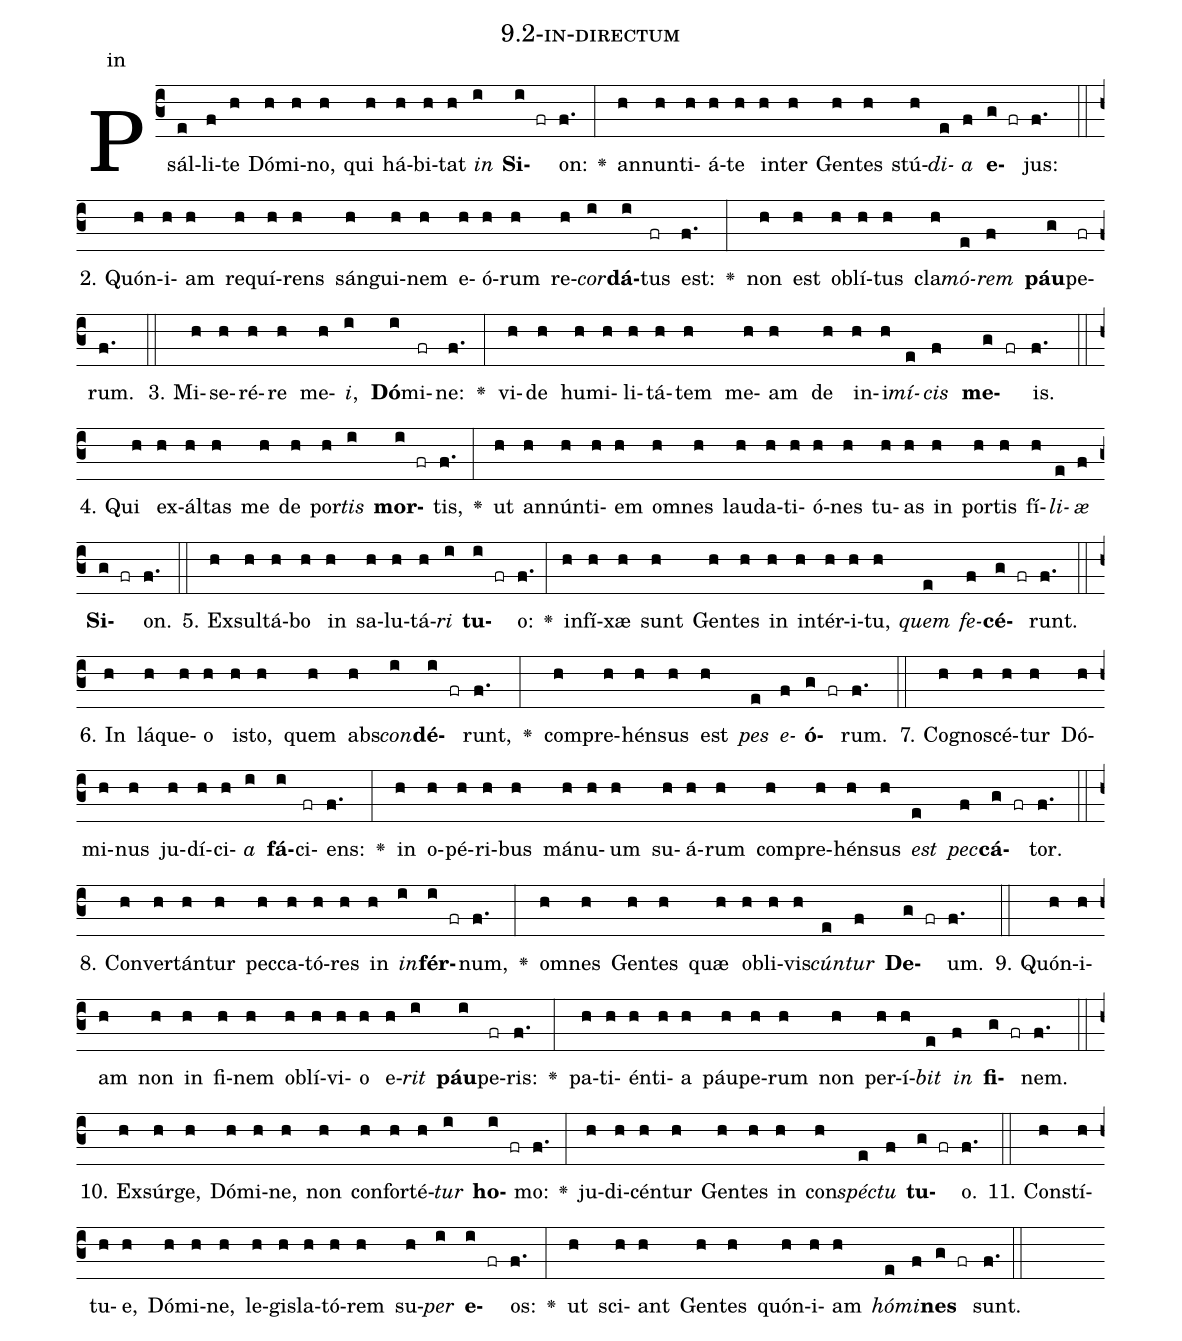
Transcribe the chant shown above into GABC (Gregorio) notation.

name: 9.2-in-directum;
annotation: in;
%%
(c3)Psál(e)li(f)te(h) Dó(h)mi(h)no,(h) qui(h) há(h)bi(h)tat(h) <i>in</i>(i) <b>Si</b>(i fr)on:(f.) <v>\greheightstar</v>(:) an(h)nun(h)ti(h)á(h)te(h) in(h)ter(h) Gen(h)tes(h) stú(h)<i>di</i>(e)<i>a</i>(f) <b>e</b>(g fr)jus:(f.) (::)
2. Quón(h)i(h)am(h) re(h)quí(h)rens(h) sán(h)gui(h)nem(h) e(h)ó(h)rum(h) re(h)<i>cor</i>(i)<b>dá</b>(i)tus(fr) est:(f.) <v>\greheightstar</v>(:) non(h) est(h) ob(h)lí(h)tus(h) cla(h)<i>mó</i>(e)<i>rem</i>(f) <b>páu</b>(g)pe(fr)rum.(f.) (::)
3. Mi(h)se(h)ré(h)re(h) me(h)<i>i</i>,(i) <b>Dó</b>(i)mi(fr)ne:(f.) <v>\greheightstar</v>(:) vi(h)de(h) hu(h)mi(h)li(h)tá(h)tem(h) me(h)am(h) de(h) in(h)i(h)<i>mí</i>(e)<i>cis</i>(f) <b>me</b>(g fr)is.(f.) (::)
4. Qui(h) ex(h)ál(h)tas(h) me(h) de(h) por(h)<i>tis</i>(i) <b>mor</b>(i fr)tis,(f.) <v>\greheightstar</v>(:) ut(h) an(h)nún(h)ti(h)em(h) om(h)nes(h) lau(h)da(h)ti(h)ó(h)nes(h) tu(h)as(h) in(h) por(h)tis(h) fí(h)<i>li</i>(e)<i>æ</i>(f) <b>Si</b>(g fr)on.(f.) (::)
5. Ex(h)sul(h)tá(h)bo(h) in(h) sa(h)lu(h)tá(h)<i>ri</i>(i) <b>tu</b>(i fr)o:(f.) <v>\greheightstar</v>(:) in(h)fí(h)xæ(h) sunt(h) Gen(h)tes(h) in(h) in(h)tér(h)i(h)tu,(h) <i>quem</i>(e) <i>fe</i>(f)<b>cé</b>(g fr)runt.(f.) (::)
6. In(h) lá(h)que(h)o(h) is(h)to,(h) quem(h) abs(h)<i>con</i>(i)<b>dé</b>(i fr)runt,(f.) <v>\greheightstar</v>(:) com(h)pre(h)hén(h)sus(h) est(h) <i>pes</i>(e) <i>e</i>(f)<b>ó</b>(g fr)rum.(f.) (::)
7. Co(h)gno(h)scé(h)tur(h) Dó(h)mi(h)nus(h) ju(h)dí(h)ci(h)<i>a</i>(i) <b>fá</b>(i)ci(fr)ens:(f.) <v>\greheightstar</v>(:) in(h) o(h)pé(h)ri(h)bus(h) má(h)nu(h)um(h) su(h)á(h)rum(h) com(h)pre(h)hén(h)sus(h) <i>est</i>(e) <i>pec</i>(f)<b>cá</b>(g fr)tor.(f.) (::)
8. Con(h)ver(h)tán(h)tur(h) pec(h)ca(h)tó(h)res(h) in(h) <i>in</i>(i)<b>fér</b>(i fr)num,(f.) <v>\greheightstar</v>(:) om(h)nes(h) Gen(h)tes(h) quæ(h) ob(h)li(h)vis(h)<i>cún</i>(e)<i>tur</i>(f) <b>De</b>(g fr)um.(f.) (::)
9. Quón(h)i(h)am(h) non(h) in(h) fi(h)nem(h) ob(h)lí(h)vi(h)o(h) e(h)<i>rit</i>(i) <b>páu</b>(i)pe(fr)ris:(f.) <v>\greheightstar</v>(:) pa(h)ti(h)én(h)ti(h)a(h) páu(h)pe(h)rum(h) non(h) per(h)í(h)<i>bit</i>(e) <i>in</i>(f) <b>fi</b>(g fr)nem.(f.) (::)
10. Ex(h)súr(h)ge,(h) Dó(h)mi(h)ne,(h) non(h) con(h)for(h)té(h)<i>tur</i>(i) <b>ho</b>(i fr)mo:(f.) <v>\greheightstar</v>(:) ju(h)di(h)cén(h)tur(h) Gen(h)tes(h) in(h) con(h)<i>spéc</i>(e)<i>tu</i>(f) <b>tu</b>(g fr)o.(f.) (::)
11. Con(h)stí(h)tu(h)e,(h) Dó(h)mi(h)ne,(h) le(h)gis(h)la(h)tó(h)rem(h) su(h)<i>per</i>(i) <b>e</b>(i fr)os:(f.) <v>\greheightstar</v>(:) ut(h) sci(h)ant(h) Gen(h)tes(h) quón(h)i(h)am(h) <i>hó</i>(e)<i>mi</i>(f)<b>nes</b>(g fr) sunt.(f.) (::)
